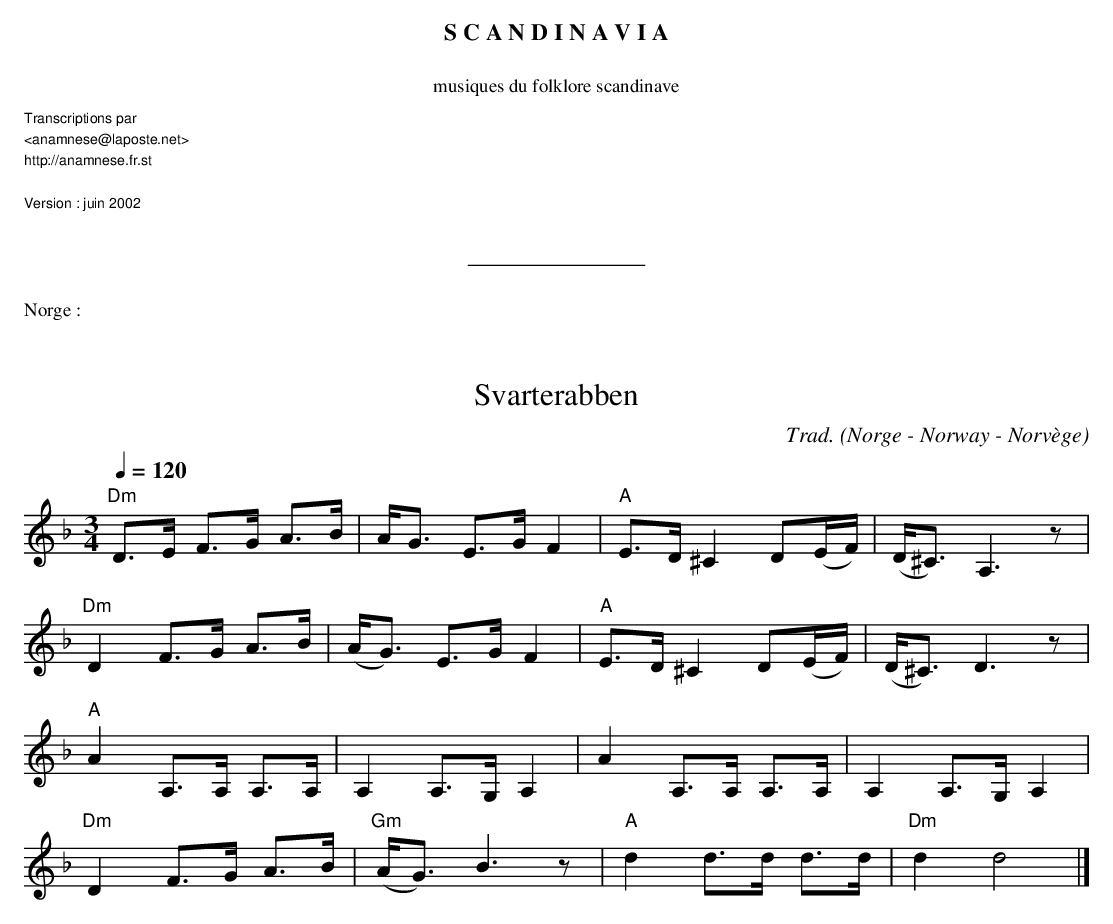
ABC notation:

X:1
T:Svarterabben
C:Trad.
O:Norge - Norway - Norvège
M:3/4
L:1/8
Q:1/4=120
K:F
"Dm"D>E F>G A>B | A<G E>G  F2 | "A"E>D ^C2 D(E/F/) |(D<^C) A,3 z |!
"Dm"D2 F>G A>B | (A<G) E>G  F2 | "A"E>D ^C2 D(E/F/) |(D<^C) D3 z |!
"A"A2 A,>A, A,>A, | A,2 A,>G, A,2 | A2 A,>A, A,>A, | A,2 A,>G, A,2 |!
"Dm"D2 F>G A>B | "Gm"(A<G) B3 z | "A"d2 d>d d>d | "Dm"d2 d4 |]
